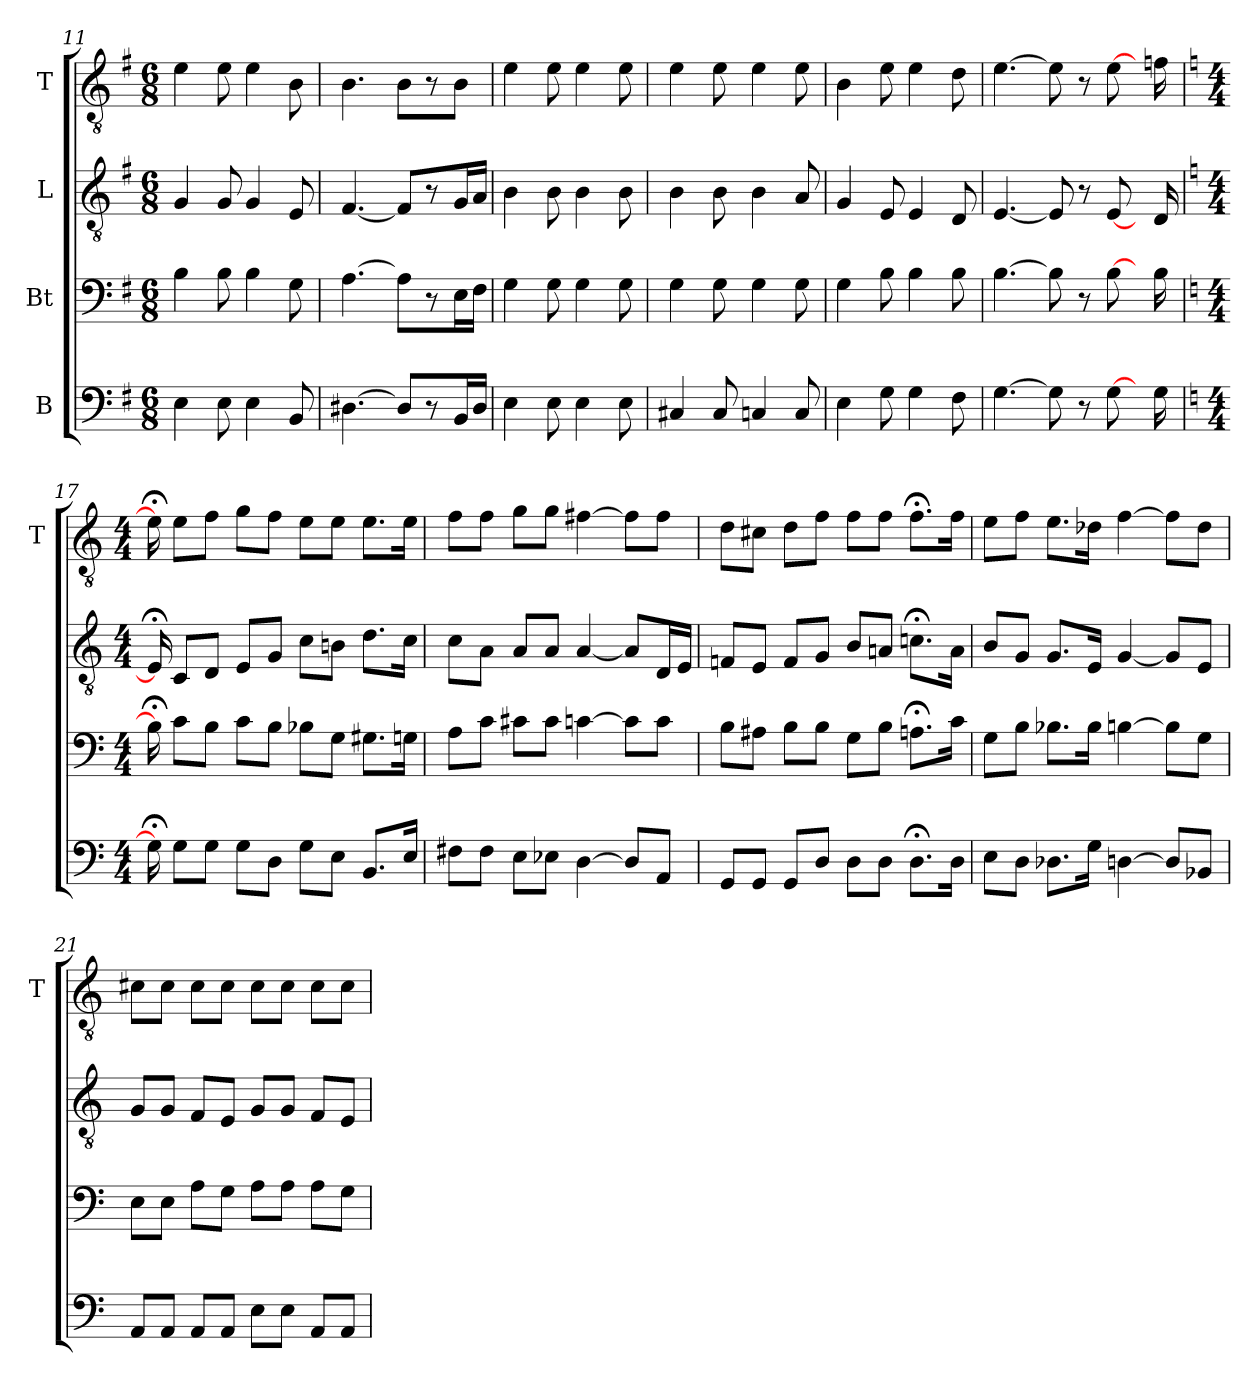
**kern	**kern	**kern	**kern
*part4	*part3	*part2	*part1
*staff4	*staff3	*staff2	*staff1
*I"B	*I"Bt	*I"L	*I"T
*	*	*	*I'T
*clefF4	*clefF4	*clefGv2	*clefGv2
*k[f#]	*k[f#]	*k[f#]	*k[f#]
*e:	*e:	*e:	*e:
*M6/8	*M6/8	*M6/8	*M6/8
=11	=11	=11	=11
4E	4B	4G	4e
8E	8B	8G	8e
4E	4B	4G	4e
8BB	8G	8E	8B
=12	=12	=12	=12
[4.D#X	[4.A	[4.F#	4.B
8D#L]	8AL]	8F#L]	8BL
8r	8r	8r	8r
16BBL	16EL	16GL	8BJ
16D#JJ	16F#JJ	16AJJ	.
=13	=13	=13	=13
4E	4G	4B	4e
8E	8G	8B	8e
4E	4G	4B	4e
8E	8G	8B	8e
=14	=14	=14	=14
4C#X	4G	4B	4e
8C#	8G	8B	8e
4Cn	4G	4B	4e
8C	8G	8A	8e
=15	=15	=15	=15
4E	4G	4G	4B
8G	8B	8E	8e
4G	4B	4E	4e
8F#	8B	8D	8d
=16	=16	=16	=16
[4.G	[4.B	[4.E	[4.e
8G]	8B]	8E]	8e]
8r	8r	8r	8r
[8G	[8B	[8E	[8e
16ryy	16ryy	16ryy	16ryy
16G	16B	16D	16fn
=17	=17	=17	=17
*k[]	*k[]	*k[]	*k[]
*C:	*C:	*C:	*C:
*M4/4	*M4/4	*M4/4	*M4/4
16G;<]	16B;<]	16E;<]	16e;<]
8GL	8cL	8CL	8eL
8GJ	8BJ	8DJ	8fJ
8GL	8cL	8EL	8gL
8DJ	8BJ	8GJ	8fJ
8GL	8B-XL	8cL	8eL
8EJ	8GJ	8BnJ	8eJ
8.BBL	8.G#XL	8.dL	8.eL
16EJk	16GnJk	16cJk	16eJk
=18	=18	=18	=18
8F#XL	8AL	8cL	8fL
8F#J	8cJ	8AJ	8fJ
8EL	8c#XL	8AL	8gL
8E-XJ	8c#J	8AJ	8gJ
[4D	[4cn	[4A	[4f#X
8DL]	8cL]	8AL]	8f#L]
8AAJ	8cJ	16DL	8f#J
.	.	16EJJ	.
=19	=19	=19	=19
8GGL	8BL	8FnL	8dL
8GGJ	8A#XJ	8EJ	8c#XJ
8GGL	8BL	8FL	8dL
8DJ	8BJ	8GJ	8fJ
8DL	8GL	8BL	8fL
8DJ	8BJ	8AnJ	8fJ
8.D;<L	8.An;<L	8.cn;<L	8.f;<L
16DJk	16cJk	16AJk	16fJk
=20	=20	=20	=20
8EL	8GL	8BL	8eL
8DJ	8BJ	8GJ	8fJ
8.D-XL	8.B-XL	8.GL	8.eL
16GJk	16B-Jk	16EJk	16d-XJk
[4Dn	[4Bn	[4G	[4f
8DL]	8BL]	8GL]	8fL]
8BB-XJ	8GJ	8EJ	8d-J
=21	=21	=21	=21
8AAL	8EL	8GL	8c#XL
8AAJ	8EJ	8GJ	8c#J
8AAL	8AL	8FL	8c#L
8AAJ	8GJ	8EJ	8c#J
8EL	8AL	8GL	8c#L
8EJ	8AJ	8GJ	8c#J
8AAL	8AL	8FL	8c#L
8AAJ	8GJ	8EJ	8c#J
=	=	=	=
*-	*-	*-	*-
